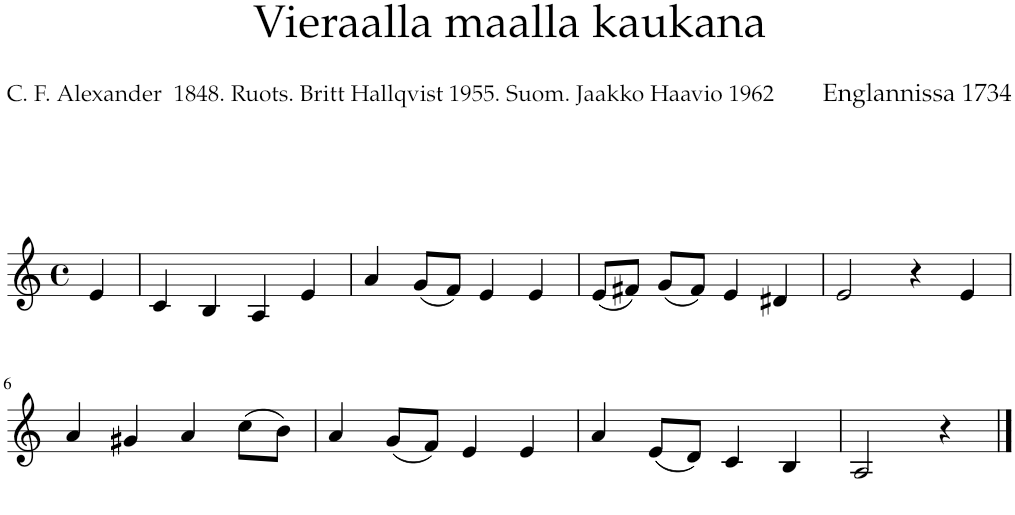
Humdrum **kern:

**kern
*part1
*staff1
*I"Staff
*clefG2
*k[]
*M4/4
*met(c)
=1
4e/
=2
4c/
4B/
4A/
4e/
=3
4a/
(8g/L
8f/J)
4e/
4e/
=4
(8e/L
8f#X/J)
(8g/L
8f#/J)
4e/
4d#X/
=5
2e/
4r
4e/
!!LO:LB:g=z
=6
4a/
4g#X/
4a/
(8cc\L
8b\J)
=7
4a/
(8g/L
8f/J)
4e/
4e/
=8
4a/
(8e/L
8d/J)
4c/
4B/
=9
2A/
4r
==
*-
